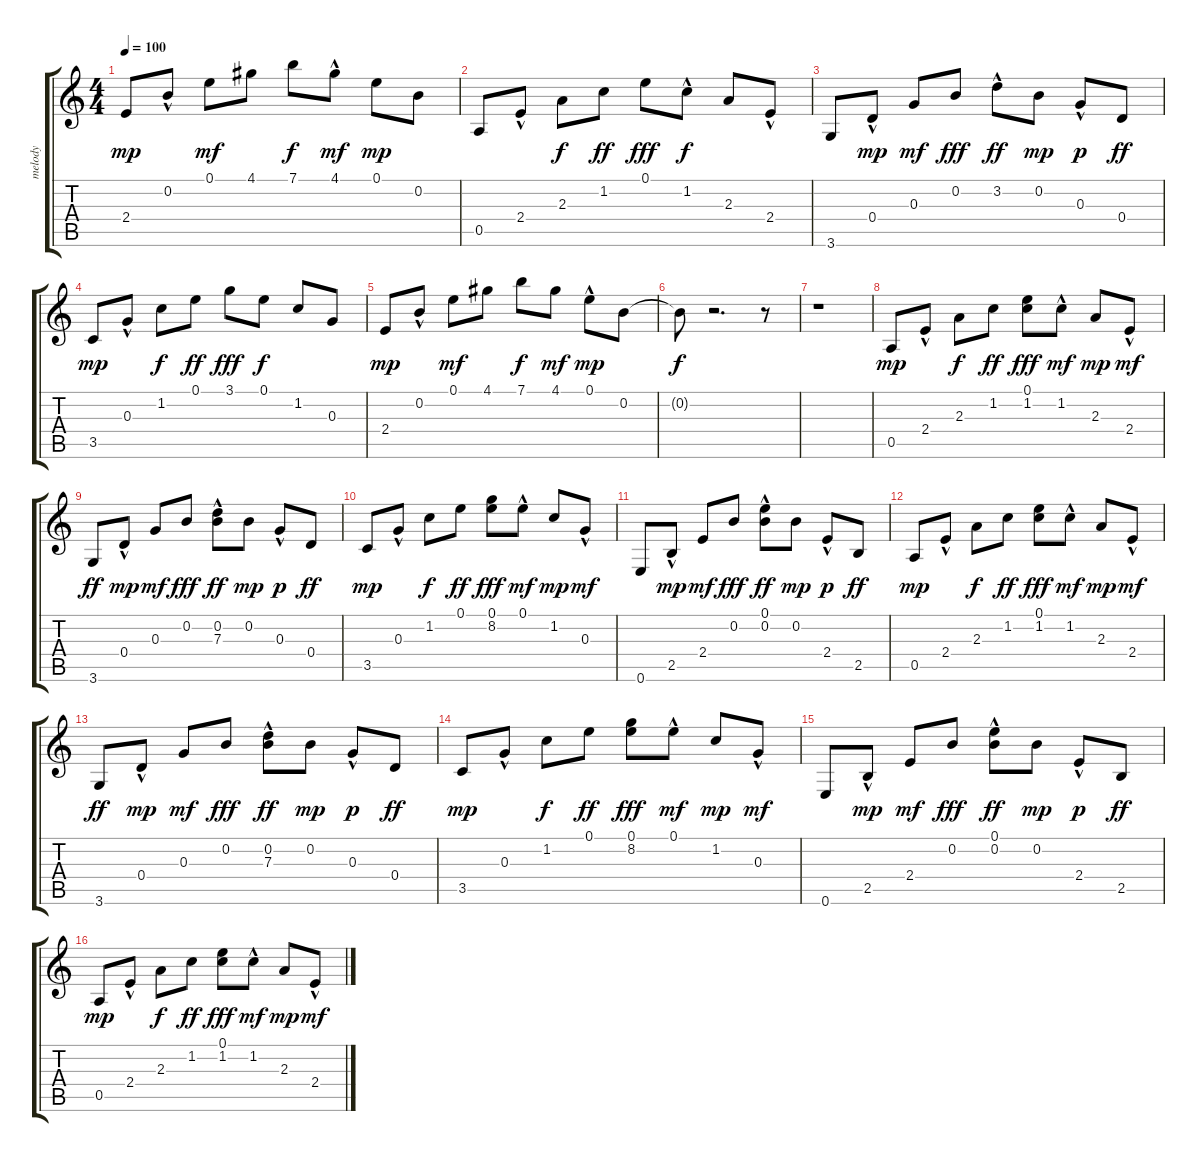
\track ("melody" "melody") {instrument electricguitarclean}
\staff {score tabs}
\tuning (E4 B3 G3 D3 A2 E2) {hide}
\ts (4 4)
\tempo 100
\clef g2
\ks c
2.4.8{dy mp} 0.2{hac}.8 0.1.8{dy mf} 4.1.8 7.1.8{dy f} 4.1{hac}.8{dy mf} 0.1.8{dy mp} 0.2.8 |
0.5.8 2.4{hac}.8 2.3.8{dy f} 1.2.8{dy ff} 0.1.8{dy fff} 1.2{hac}.8{dy f} 2.3.8 2.4{hac}.8 |
3.6.8 0.4{hac}.8{dy mp} 0.3.8{dy mf} 0.2.8{dy fff} 3.2{hac}.8{dy ff} 0.2.8{dy mp} 0.3{hac}.8{dy p} 0.4.8{dy ff} |
3.5.8{dy mp} 0.3{hac}.8 1.2.8{dy f} 0.1.8{dy ff} 3.1.8{dy fff} 0.1.8{dy f} 1.2.8 0.3.8 |
2.4.8{dy mp} 0.2{hac}.8 0.1.8{dy mf} 4.1.8 7.1.8{dy f} 4.1.8{dy mf} 0.1{hac}.8{dy mp} 0.2.8 |
0.2{t}.8{dy f} r.2{d} r.8 |
r.1 |
0.5.8{dy mp} 2.4{hac}.8 2.3.8{dy f} 1.2.8{dy ff} (0.1 1.2).8{dy fff} 1.2{hac}.8{dy mf} 2.3.8{dy mp} 2.4{hac}.8{dy mf} |
3.6.8{dy ff} 0.4{hac}.8{dy mp} 0.3.8{dy mf} 0.2.8{dy fff} (0.2 7.3{hac}).8{dy ff} 0.2.8{dy mp} 0.3{hac}.8{dy p} 0.4.8{dy ff} |
3.5.8{dy mp} 0.3{hac}.8 1.2.8{dy f} 0.1.8{dy ff} (0.1 8.2).8{dy fff} 0.1{hac}.8{dy mf} 1.2.8{dy mp} 0.3{hac}.8{dy mf} |
0.6.8 2.5{hac}.8{dy mp} 2.4.8{dy mf} 0.2.8{dy fff} (0.1{hac} 0.2).8{dy ff} 0.2.8{dy mp} 2.4{hac}.8{dy p} 2.5.8{dy ff} |
0.5.8{dy mp} 2.4{hac}.8 2.3.8{dy f} 1.2.8{dy ff} (0.1 1.2).8{dy fff} 1.2{hac}.8{dy mf} 2.3.8{dy mp} 2.4{hac}.8{dy mf} |
3.6.8{dy ff} 0.4{hac}.8{dy mp} 0.3.8{dy mf} 0.2.8{dy fff} (0.2 7.3{hac}).8{dy ff} 0.2.8{dy mp} 0.3{hac}.8{dy p} 0.4.8{dy ff} |
3.5.8{dy mp} 0.3{hac}.8 1.2.8{dy f} 0.1.8{dy ff} (0.1 8.2).8{dy fff} 0.1{hac}.8{dy mf} 1.2.8{dy mp} 0.3{hac}.8{dy mf} |
0.6.8 2.5{hac}.8{dy mp} 2.4.8{dy mf} 0.2.8{dy fff} (0.1{hac} 0.2).8{dy ff} 0.2.8{dy mp} 2.4{hac}.8{dy p} 2.5.8{dy ff} |
0.5.8{dy mp} 2.4{hac}.8 2.3.8{dy f} 1.2.8{dy ff} (0.1 1.2).8{dy fff} 1.2{hac}.8{dy mf} 2.3.8{dy mp} 2.4{hac}.8{dy mf}
